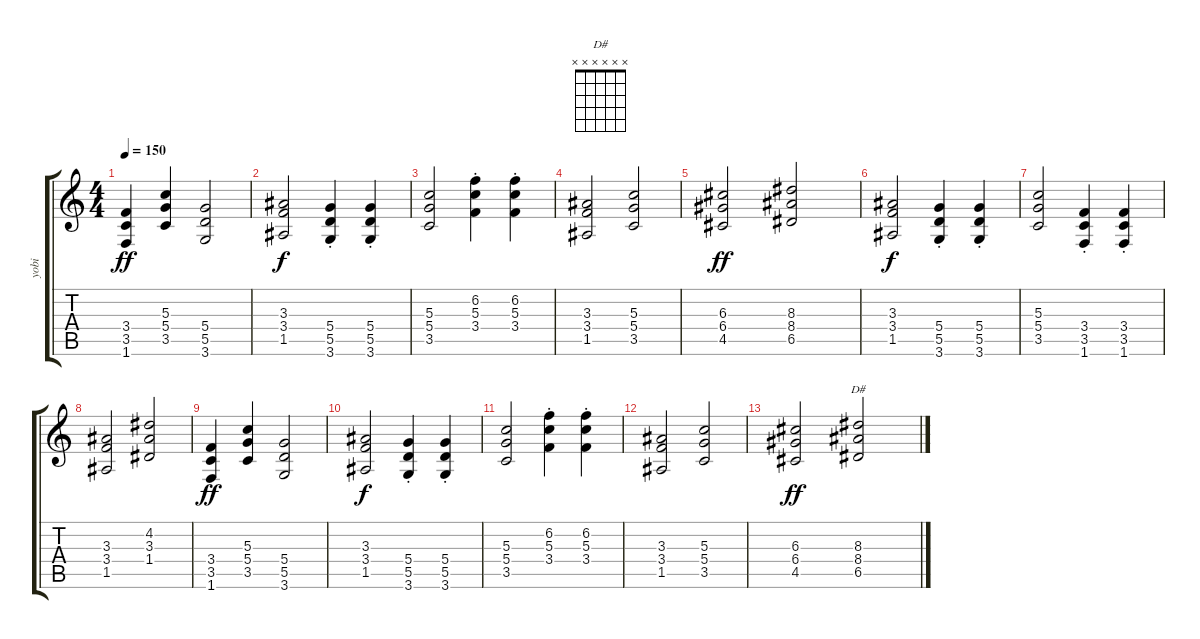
\track ("yobi" "yobi") {instrument acousticguitarsteel}
\staff {score tabs}
\tuning (E4 B3 G3 D3 A2 E2) {hide}
\chord ("D#" x x x x x x)
\ts (4 4)
\tempo 150
\clef g2
\ks c
(3.4 3.5 1.6).4{dy ff} (5.3 5.4 3.5).4 (5.4 5.5 3.6).2 |
(3.3 3.4 1.5).2{dy f} (5.4{st} 5.5{st} 3.6{st}).4 (5.4{st} 5.5{st} 3.6{st}).4 |
(5.3 5.4 3.5).2 (6.2{st} 5.3{st} 3.4{st}).4 (6.2{st} 5.3{st} 3.4{st}).4 |
(3.3 3.4 1.5).2 (5.3 5.4 3.5).2 |
(6.3 6.4 4.5).2{dy ff} (8.3 8.4 6.5).2 |
(3.3 3.4 1.5).2{dy f} (5.4{st} 5.5{st} 3.6{st}).4 (5.4{st} 5.5{st} 3.6{st}).4 |
(5.3 5.4 3.5).2 (3.4{st} 3.5{st} 1.6{st}).4 (3.4{st} 3.5{st} 1.6{st}).4 |
(3.3 3.4 1.5).2 (4.2 3.3 1.4).2 |
(3.4 3.5 1.6).4{dy ff} (5.3 5.4 3.5).4 (5.4 5.5 3.6).2 |
(3.3 3.4 1.5).2{dy f} (5.4{st} 5.5{st} 3.6{st}).4 (5.4{st} 5.5{st} 3.6{st}).4 |
(5.3 5.4 3.5).2 (6.2{st} 5.3{st} 3.4{st}).4 (6.2{st} 5.3{st} 3.4{st}).4 |
(3.3 3.4 1.5).2 (5.3 5.4 3.5).2 |
(6.3 6.4 4.5).2{dy ff} (8.3 8.4 6.5).2{ch "D#"}
